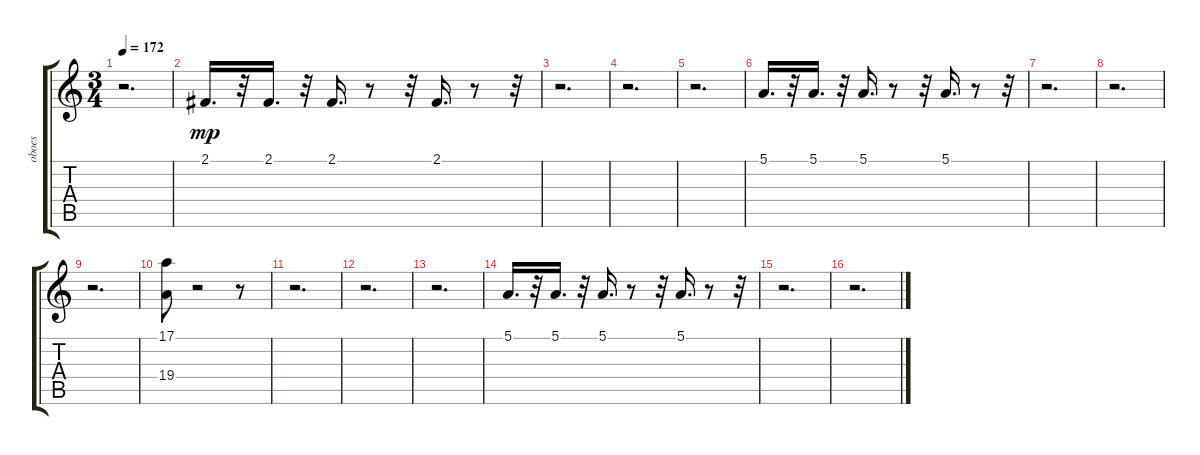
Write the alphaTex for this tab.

\track ("oboes" "oboes") {instrument oboe}
\staff {score tabs}
\tuning (E4 B3 G3 D3 A2 E2) {hide}
\ts (3 4)
\tempo 172
\clef g2
\ks c
r.2{d dy mp} |
2.1.16{d} r.32 2.1.16{d} r.32 2.1.16{d} r.8 r.32 2.1.16{d} r.8 r.32 |
r.2{d} |
r.2{d} |
r.2{d} |
5.1.16{d} r.32 5.1.16{d} r.32 5.1.16{d} r.8 r.32 5.1.16{d} r.8 r.32 |
r.2{d} |
r.2{d} |
r.2{d} |
(17.1 19.4).8 r.2 r.8 |
r.2{d} |
r.2{d} |
r.2{d} |
5.1.16{d} r.32 5.1.16{d} r.32 5.1.16{d} r.8 r.32 5.1.16{d} r.8 r.32 |
r.2{d} |
r.2{d}
